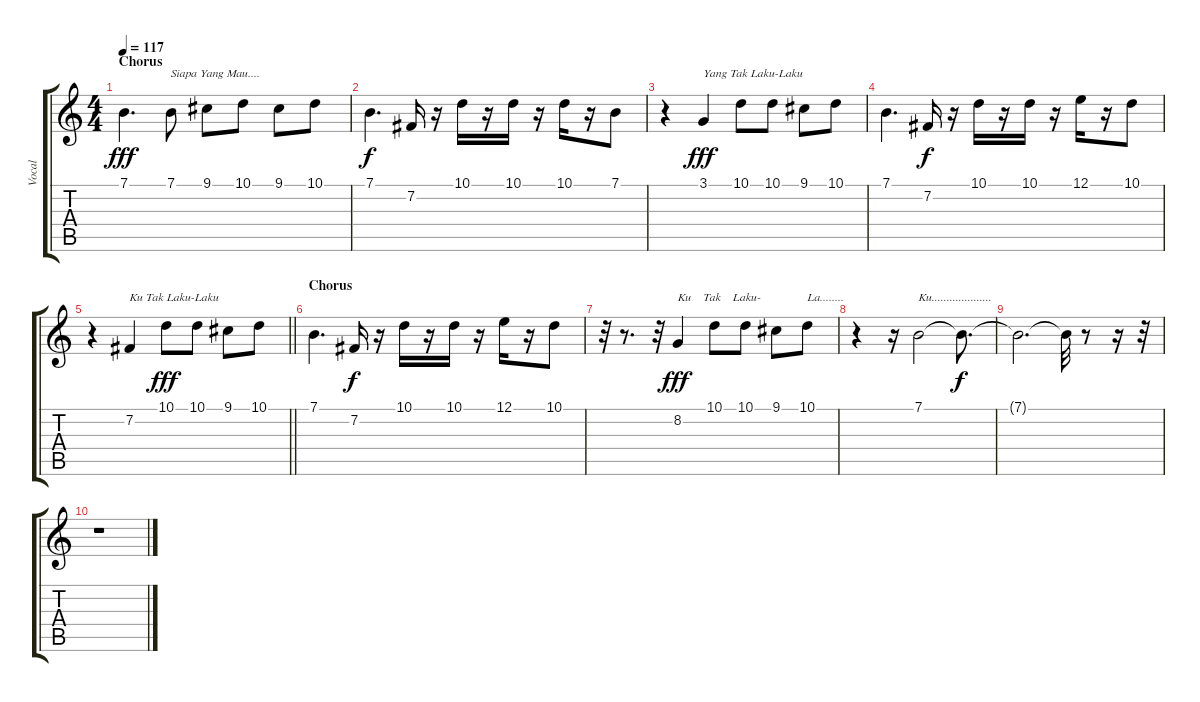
\track ("Vocal" "Vocal") {instrument viola}
\staff {score tabs}
\tuning (E4 B3 G3 D3 A2 E2) {hide}
\ts (4 4)
\section ("" "Chorus")
\tempo 117
\clef g2
\ks c
7.1.4{d dy fff} 7.1.8{txt "Siapa Yang Mau...."} 9.1.8 10.1.8 9.1.8 10.1.8 |
7.1.4{d dy f} 7.2.16 r.16 10.1.16 r.16 10.1.16 r.16 10.1.16 r.16 7.1.8 |
r.4 3.1.4{txt "Yang Tak Laku-Laku" dy fff} 10.1.8 10.1.8 9.1.8 10.1.8 |
7.1.4{d} 7.2.16{dy f} r.16 10.1.16 r.16 10.1.16 r.16 12.1.16 r.16 10.1.8 |
\barLineRight lightlight
r.4 7.2.4{txt "Ku Tak Laku-Laku"} 10.1.8{dy fff} 10.1.8 9.1.8 10.1.8 |
\section ("" "Chorus")
7.1.4{d} 7.2.16{dy f} r.16 10.1.16 r.16 10.1.16 r.16 12.1.16 r.16 10.1.8 |
r.32 r.8{d} r.32 8.2.4{txt "Ku    Tak    Laku-" dy fff} 10.1.8 10.1.8 9.1.8 10.1.8{txt "La........"} |
r.4 r.16 7.1.2{txt "Ku...................."} 7.1{t}.8{d dy f} |
7.1{t}.2{d} 7.1{t}.32 r.8 r.16 r.32 |
r.1
